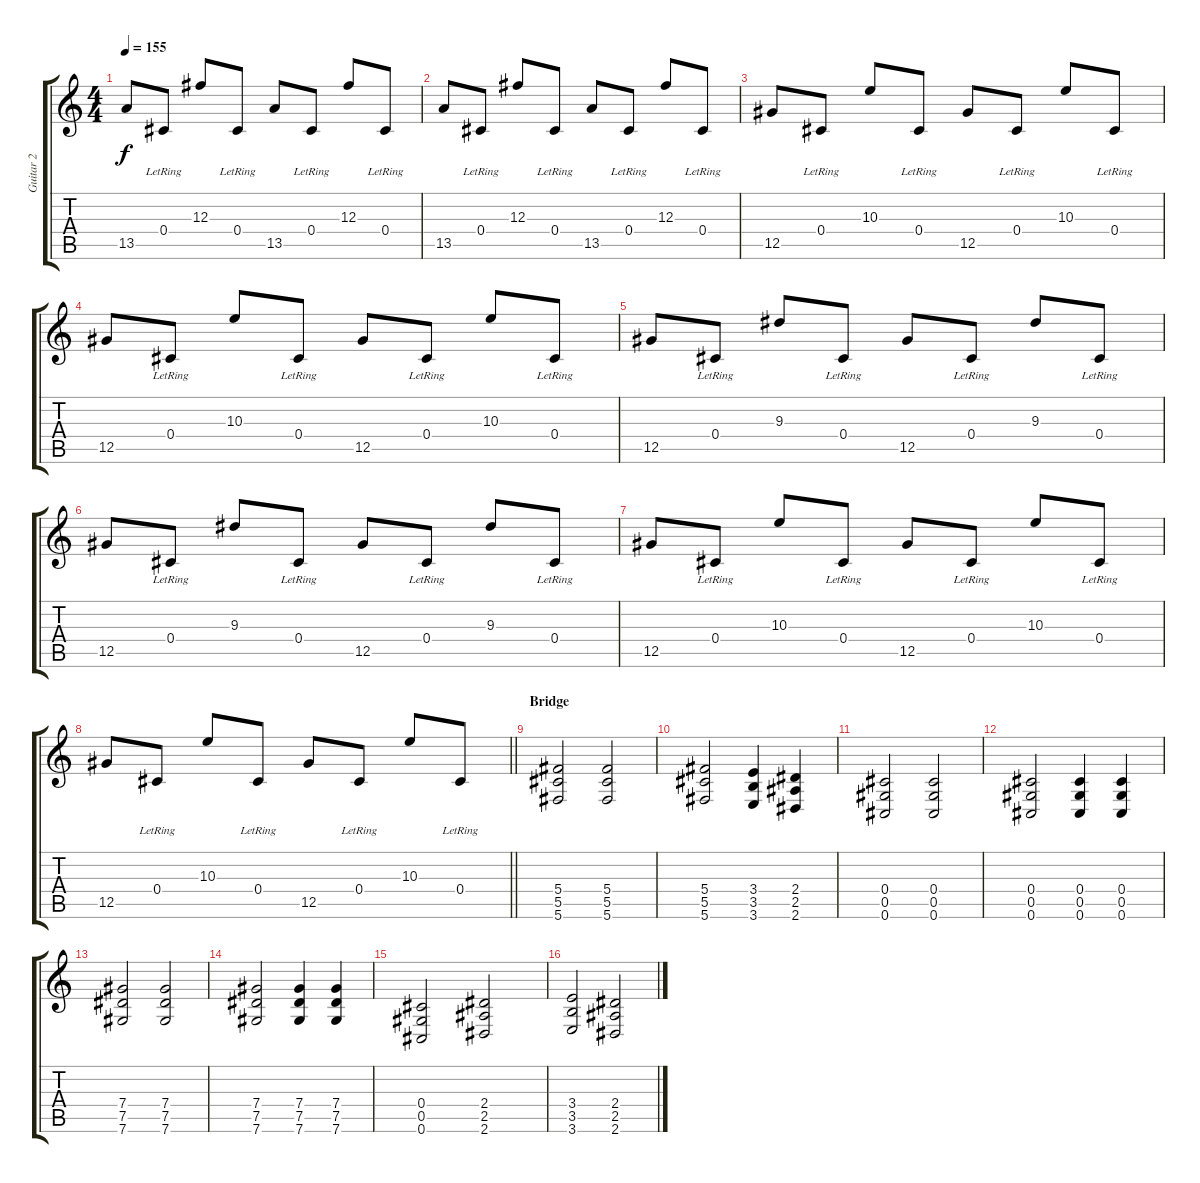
\track ("Guitar 2" "Guitar 2") {instrument acousticguitarsteel}
\staff {score tabs}
\tuning (Eb4 Bb3 Gb3 Db3 Ab2 Db2) {hide}
\ts (4 4)
\tempo 155
\clef g2
\ks c
13.5.8{dy f instrument acousticguitarsteel} 0.4{lr}.8 12.3.8 0.4{lr}.8 13.5.8 0.4{lr}.8 12.3.8 0.4{lr}.8 |
13.5.8 0.4{lr}.8 12.3.8 0.4{lr}.8 13.5.8 0.4{lr}.8 12.3.8 0.4{lr}.8 |
12.5.8 0.4{lr}.8 10.3.8 0.4{lr}.8 12.5.8 0.4{lr}.8 10.3.8 0.4{lr}.8 |
12.5.8 0.4{lr}.8 10.3.8 0.4{lr}.8 12.5.8 0.4{lr}.8 10.3.8 0.4{lr}.8 |
12.5.8 0.4{lr}.8 9.3.8 0.4{lr}.8 12.5.8 0.4{lr}.8 9.3.8 0.4{lr}.8 |
12.5.8 0.4{lr}.8 9.3.8 0.4{lr}.8 12.5.8 0.4{lr}.8 9.3.8 0.4{lr}.8 |
12.5.8 0.4{lr}.8 10.3.8 0.4{lr}.8 12.5.8 0.4{lr}.8 10.3.8 0.4{lr}.8 |
\barLineRight lightlight
12.5.8 0.4{lr}.8 10.3.8 0.4{lr}.8 12.5.8 0.4{lr}.8 10.3.8 0.4{lr}.8 |
\section ("" "Bridge")
(5.4 5.5 5.6).2{instrument distortionguitar} (5.4 5.5 5.6).2 |
(5.4 5.5 5.6).2 (3.4 3.5 3.6).4 (2.4 2.5 2.6).4 |
(0.4 0.5 0.6).2 (0.4 0.5 0.6).2 |
(0.4 0.5 0.6).2 (0.4 0.5 0.6).4 (0.4 0.5 0.6).4 |
(7.4 7.5 7.6).2 (7.4 7.5 7.6).2 |
(7.4 7.5 7.6).2 (7.4 7.5 7.6).4 (7.4 7.5 7.6).4 |
(0.4 0.5 0.6).2 (2.4 2.5 2.6).2 |
(3.4 3.5 3.6).2 (2.4 2.5 2.6).2
